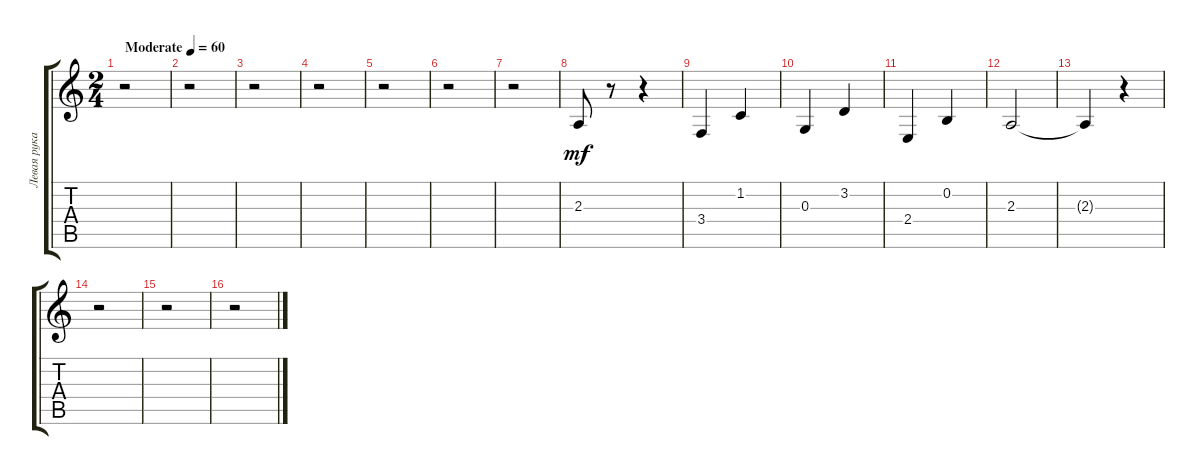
\track ("Левая рука" "Левая рука") {instrument brightacousticpiano}
\staff {score tabs}
\tuning (E4 B3 G3 D3 A2 E2) {hide}
\ts (2 4)
\tempo (60 "Moderate")
\clef g2
\ks c
r.2{dy mf instrument brightacousticpiano} |
r.2 |
r.2 |
r.2 |
r.2 |
r.2 |
r.2 |
2.3.8 r.8 r.4 |
3.4.4 1.2.4 |
0.3.4 3.2.4 |
2.4.4 0.2.4 |
2.3.2 |
2.3{t}.4 r.4 |
r.2 |
r.2 |
r.2
